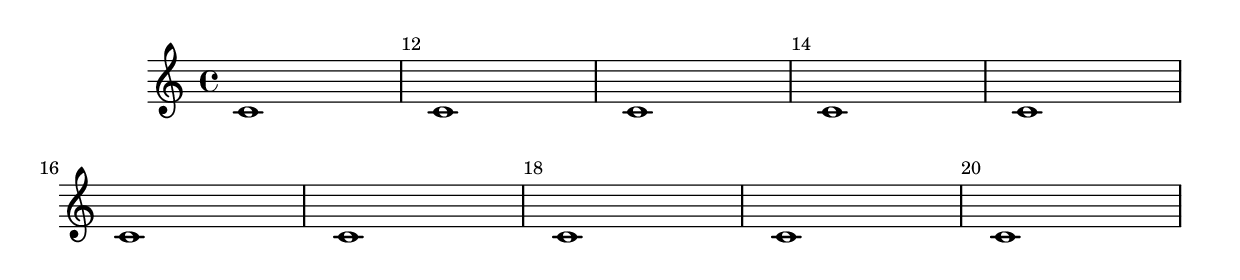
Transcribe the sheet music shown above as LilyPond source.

%% DO NOT EDIT this file manually; it is automatically
%% generated from LSR http://lsr.dsi.unimi.it
%% Make any changes in LSR itself, or in Documentation/snippets/new/ ,
%% and then run scripts/auxiliar/makelsr.py
%%
%% This file is in the public domain.
\version "2.12.2"

\header {
  lsrtags = "rhythms"

%% Translation of GIT committish: 91eeed36c877fe625d957437d22081721c8c6345
  texidoces = "

Se pueden imprimir los números de compás a intervalos regulares
mediante el establecimiento de la propiedad
@code{barNumberVisibility}.  Aquí los números de compás se
imprimen a cada dos compases excepto al final de la línea.

"

  doctitlees = "Imprimir números de compás a intervalos regulares"



%% Translation of GIT committish: 0a868be38a775ecb1ef935b079000cebbc64de40
  texidocde = "
Taktnummern können in regelmäßigen Intervallen gesetzt werden, indem
man die Eigenschaft @code{barNumberVisibility} definiert.  In diesem
Beispiel werden die Taktnummern jeden zweiten Takt gesetzt, außer
am Ende einer Zeile.

"
  doctitlede = "Setzen der Taktnummern in regelmäßigen Intervallen"



%% Translation of GIT committish: 374d57cf9b68ddf32a95409ce08ba75816900f6b
  texidocfr = "
Vous pouvez imprimer un numéro de mesure à intervalle régulier plutôt
qu'en tête de chaque ligne seulement, en recourrant à la propriété
@code{barNumberVisibility}.  Voici comment afficher le numéro toutes les
deux mesures sauf en fin de ligne.

"
  doctitlefr = "Imprimer les numéros de mesure à intervalle régulier"

  texidoc = "
Bar numbers can be printed at regular intervals by setting the property
@code{barNumberVisibility}. Here the bar numbers are printed every two
measures except at the end of the line.

"
  doctitle = "Printing bar numbers at regular intervals"
} % begin verbatim

\relative c' {
  \override Score.BarNumber #'break-visibility = #end-of-line-invisible
  \set Score.currentBarNumber = #11
  % Permit first bar number to be printed
  \bar ""
  % Print a bar number every second measure
  \set Score.barNumberVisibility = #(every-nth-bar-number-visible 2)
  c1 | c | c | c | c
  \break
  c1 | c | c | c | c
}

